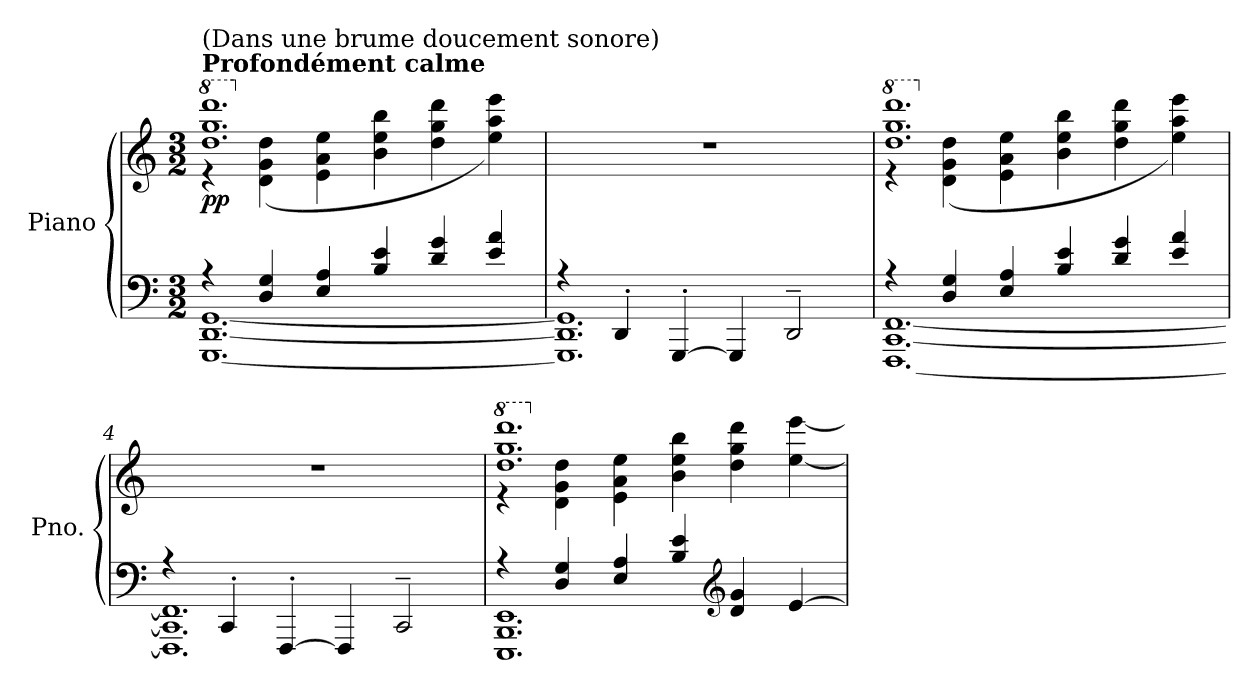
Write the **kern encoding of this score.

**kern	**kern	**dynam
*part1	*part1	*part1
*staff2	*staff1	*staff1/2
*I"Piano	*	*
*I'Pno.	*	*
*clefF4	*clefG2	*
*k[]	*k[]	*
*M3/2	*M3/2	*
=1	=1	=1
*^	*	*
*	*	*8va	*
*	*	*^	*
!	!	!LO:TX:a:B:t=Profondément calme	!	!
!	!	!LO:TX:a:t=(Dans une brume doucement sonore)	!	!
!	!	!	!	!LO:DY:b
4r	[1.GGG [1.DD [1.GG	1.ddd 1.ggg 1.dddd	4r	pp
*	*	*X8va	*	*
4D/ 4G/	.	.	(>4d\ 4g\ 4dd\	.
4E/ 4A/	.	.	4e\ 4a\ 4ee\	.
4B/ 4e/	.	.	4b\ 4ee\ 4bb\	.
4d/ 4g/	.	.	4dd\ 4gg\ 4ddd\	.
4e/ 4a/	.	.	4ee\ 4aa\ 4eee\)	.
*	*	*v	*v	*
=2	=2	=2	=2
4r	1.GGG] 1.DD] 1.GG]	1.r	.
4DD'/	.	.	.
[4GGG'/	.	.	.
4GGG/]	.	.	.
2DD~/	.	.	.
=3	=3	=3	=3
*	*	*8va	*
*	*	*^	*
4r	[1.FFF [1.CC [1.FF	1.ddd 1.ggg 1.dddd	4r	.
*	*	*X8va	*	*
4D/ 4G/	.	.	(>4d\ 4g\ 4dd\	.
4E/ 4A/	.	.	4e\ 4a\ 4ee\	.
4B/ 4e/	.	.	4b\ 4ee\ 4bb\	.
4d/ 4g/	.	.	4dd\ 4gg\ 4ddd\	.
4e/ 4a/	.	.	4ee\ 4aa\ 4eee\)	.
*	*	*v	*v	*
=4	=4	=4	=4
4r	1.FFF] 1.CC] 1.FF]	1.r	.
4CC'/	.	.	.
[4FFF'/	.	.	.
4FFF/]	.	.	.
2CC~/	.	.	.
!!LO:LB:g=z
=5	=5	=5	=5
*	*	*8va	*
*	*	*^	*
4r	1.EEE 1.BBB 1.EE	1.ddd 1.ggg 1.dddd	4r	.
*	*	*X8va	*	*
4D/ 4G/	.	.	4d\ 4g\ 4dd\	.
4E/ 4A/	.	.	4e\ 4a\ 4ee\	.
4B/ 4e/	.	.	4b\ 4ee\ 4bb\	.
*clefG2	*	*	*	*
4d/ 4g/	.	.	4dd\ 4gg\ 4ddd\	.
[4e/	.	.	[4ee\ [4eee\	.
*v	*v	*	*	*
*	*v	*v	*
=	=	=
*-	*-	*-
